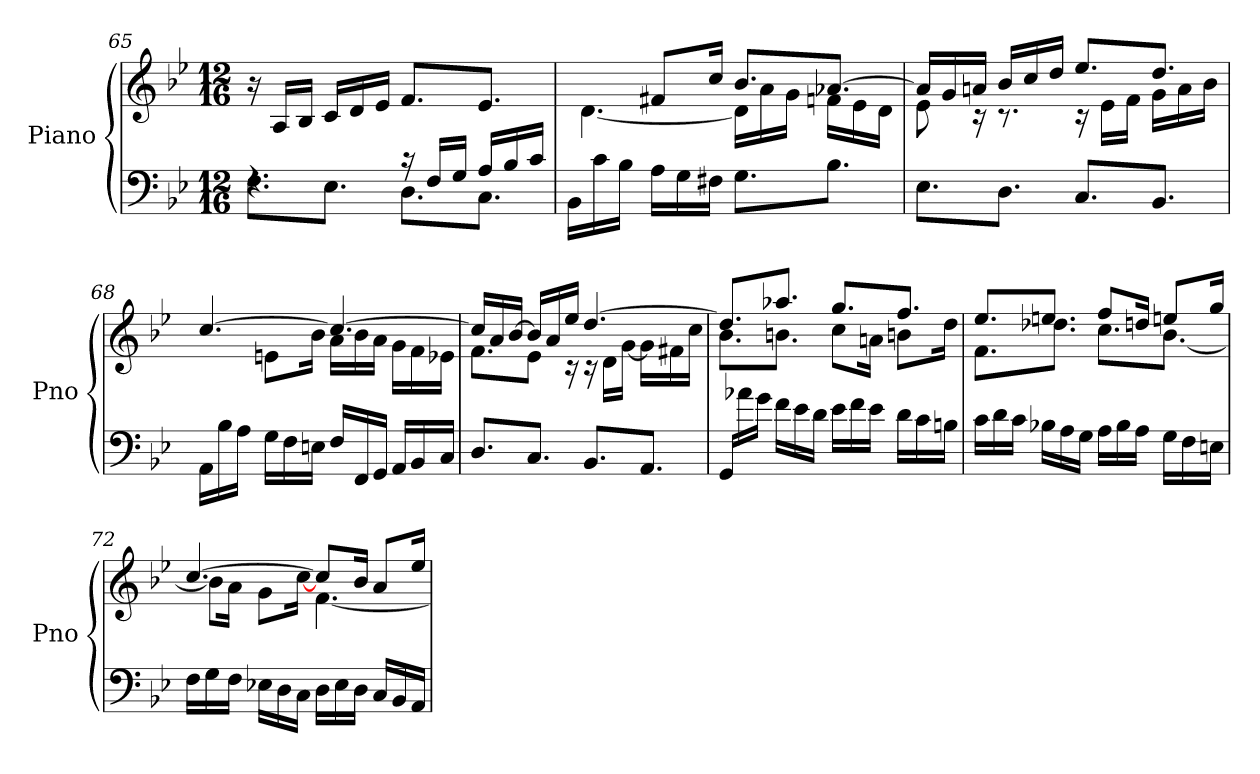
**kern	**kern
*part1	*part1
*staff2	*staff1
*I"Piano	*
*I'Pno	*
!!LO:LB:g=z
*clefF4	*clefG2
*k[b-e-]	*k[b-e-]
*M12/16	*M12/16
=65	=65
*^	*
4.rF	8.F\L	16r
.	.	16A/LL
.	.	16B-/JJ
.	8.E-\J	16c/LL
.	.	16d/
.	.	16e-/JJ
16r	8.D\L	8.f/L
16F/LL	.	.
16G/JJ	.	.
16A/LL	8.C\J	8.e-/J
16B-/	.	.
16c/JJ	.	.
*v	*v	*
=66	=66
*	*^
16BB-\LL	8d/Lyy	[4.d\
16c\	.	.
16B-\JJ	16g/Jk	.
16A\LL	8f#X/L	.
16G\	.	.
16F#X\JJ	16cc/Jk	.
8.G\L	8.b-/L	16d\LL]
.	.	16a\
.	.	16g\JJ
8.B-\J	[8.a-X/J	16fn\LL
.	.	16e-\
.	.	16d\JJ
=67	=67	=67
8.E-\L	16a-/LL]	8e-\
.	16g/	.
.	16an/JJ	16r
8.D\J	16b-/LL	8.r
.	16cc/	.
.	16dd/JJ	.
8.C/L	8.ee-/L	16r
.	.	16e-\LL
.	.	16f\JJ
8.BB-/J	8.dd/J	16g\LL
.	.	16a\
.	.	16b-\JJ
!!LO:LB:g=z	!!
=68	=68	=68
16AA/LL	[4.cc/	8cc\Lyy
16B-\	.	.
16A\JJ	.	16f\Jk
16G\LL	.	8en\L
16F\	.	.
16En\JJ	.	16b-\Jk
16F/LL	4.cc/_	16a\LL
16FF/	.	16b-\
16GG/JJ	.	16a\JJ
16AA/LL	.	16g\LL
16BB-/	.	16f\
16C/JJ	.	16e-X\JJ
=69	=69	=69
8.D/L	16cc/LL]	8.f\L
.	16a/	.
.	[16b-/JJ	.
8.C/J	16b-/LL]	8e-\J
.	16a/	.
.	16ee-/JJ	16r
8.BB-/L	[4.dd/	16r
.	.	16d\LL
.	.	[16g\JJ
8.AA/J	.	16g\LL]
.	.	16f#X\
.	.	16cc\JJ
=70	=70	=70
16GG/LL	8.dd/L]	8.b-\L
16a-X\	.	.
16g\JJ	.	.
16f\LL	8.aa-X/J	8.bn\J
16e-\	.	.
16d\JJ	.	.
16e-\LL	8.gg/L	8cc\L
16f\	.	.
16e-\JJ	.	16an\Jk
16d\LL	8.ff/J	8bn\L
16c\	.	.
16Bn\JJ	.	16dd\Jk
!!LO:PB:g=z	!!
=71	=71	=71
16c\LL	8.ee-/L	8.f\L
16d\	.	.
16c\JJ	.	.
16B-X\LL	8.een/J	8.dd-X\J
16A\	.	.
16G\JJ	.	.
16A\LL	8ff/L	8.cc\L
16B-\	.	.
16A\JJ	16ddn/Jk	.
16G\LL	8een/L	[8.b-\J
16F\	.	.
16En\JJ	16gg/Jk	.
=72	=72	=72
16F\LL	[4.cc/	8b-\L]
16G\	.	.
16F\JJ	.	16a\Jk
16E-X\LL	.	8g\L
16D\	.	.
16C\JJ	.	[16cc\Jk
16D\LL	8cc/L]	[4.f\
16E-\	.	.
16D\JJ	16b-/Jk	.
16C/LL	8a/L	.
16BB-/	.	.
16AA/JJ	16ee-/Jk	.
*	*v	*v
=	=
*-	*-
